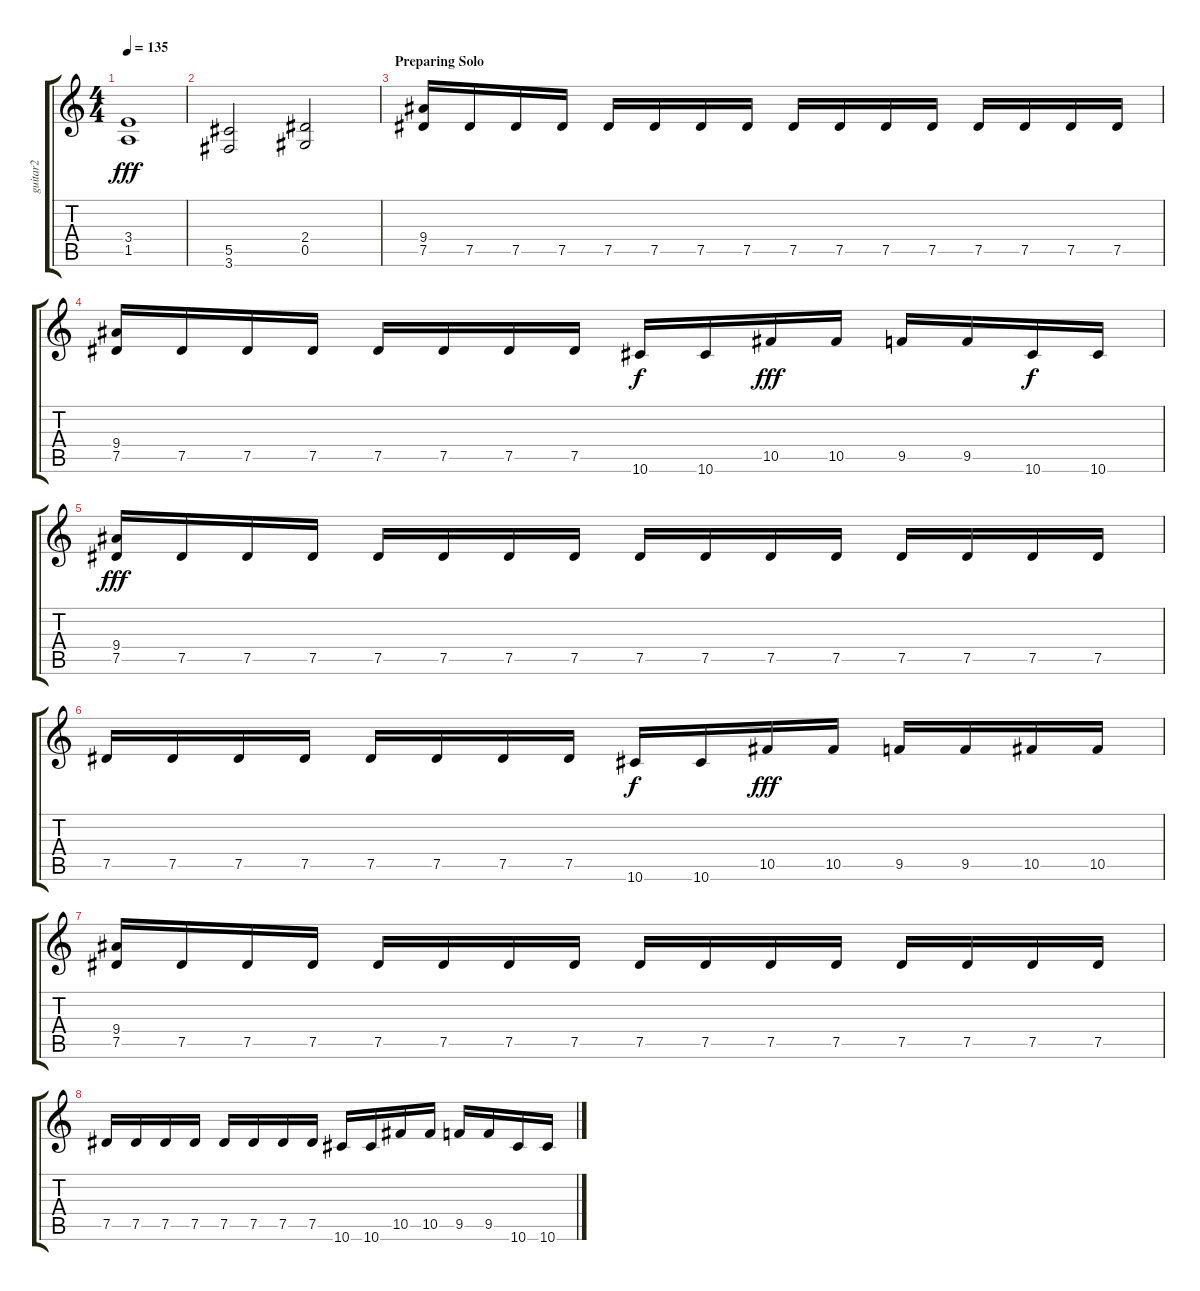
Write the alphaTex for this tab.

\track ("guitar2" "guitar2") {instrument distortionguitar}
\staff {score tabs}
\tuning (Eb4 Bb3 Gb3 Db3 Ab2 Eb2) {hide}
\ts (4 4)
\tempo 135
\clef g2
\ks c
(3.4 1.5).1{dy fff} |
(5.5 3.6).2 (2.4 0.5).2 |
\section ("" "Preparing Solo")
(9.4 7.5).16 7.5.16 7.5.16 7.5.16 7.5.16 7.5.16 7.5.16 7.5.16 7.5.16 7.5.16 7.5.16 7.5.16 7.5.16 7.5.16 7.5.16 7.5.16 |
(9.4 7.5).16 7.5.16 7.5.16 7.5.16 7.5.16 7.5.16 7.5.16 7.5.16 10.6.16{dy f} 10.6.16 10.5.16{dy fff} 10.5.16 9.5.16 9.5.16 10.6.16{dy f} 10.6.16 |
(9.4 7.5).16{dy fff} 7.5.16 7.5.16 7.5.16 7.5.16 7.5.16 7.5.16 7.5.16 7.5.16 7.5.16 7.5.16 7.5.16 7.5.16 7.5.16 7.5.16 7.5.16 |
7.5.16 7.5.16 7.5.16 7.5.16 7.5.16 7.5.16 7.5.16 7.5.16 10.6.16{dy f} 10.6.16 10.5.16{dy fff} 10.5.16 9.5.16 9.5.16 10.5.16 10.5.16 |
(9.4 7.5).16 7.5.16 7.5.16 7.5.16 7.5.16 7.5.16 7.5.16 7.5.16 7.5.16 7.5.16 7.5.16 7.5.16 7.5.16 7.5.16 7.5.16 7.5.16 |
7.5.16 7.5.16 7.5.16 7.5.16 7.5.16 7.5.16 7.5.16 7.5.16 10.6.16 10.6.16 10.5.16 10.5.16 9.5.16 9.5.16 10.6.16 10.6.16
